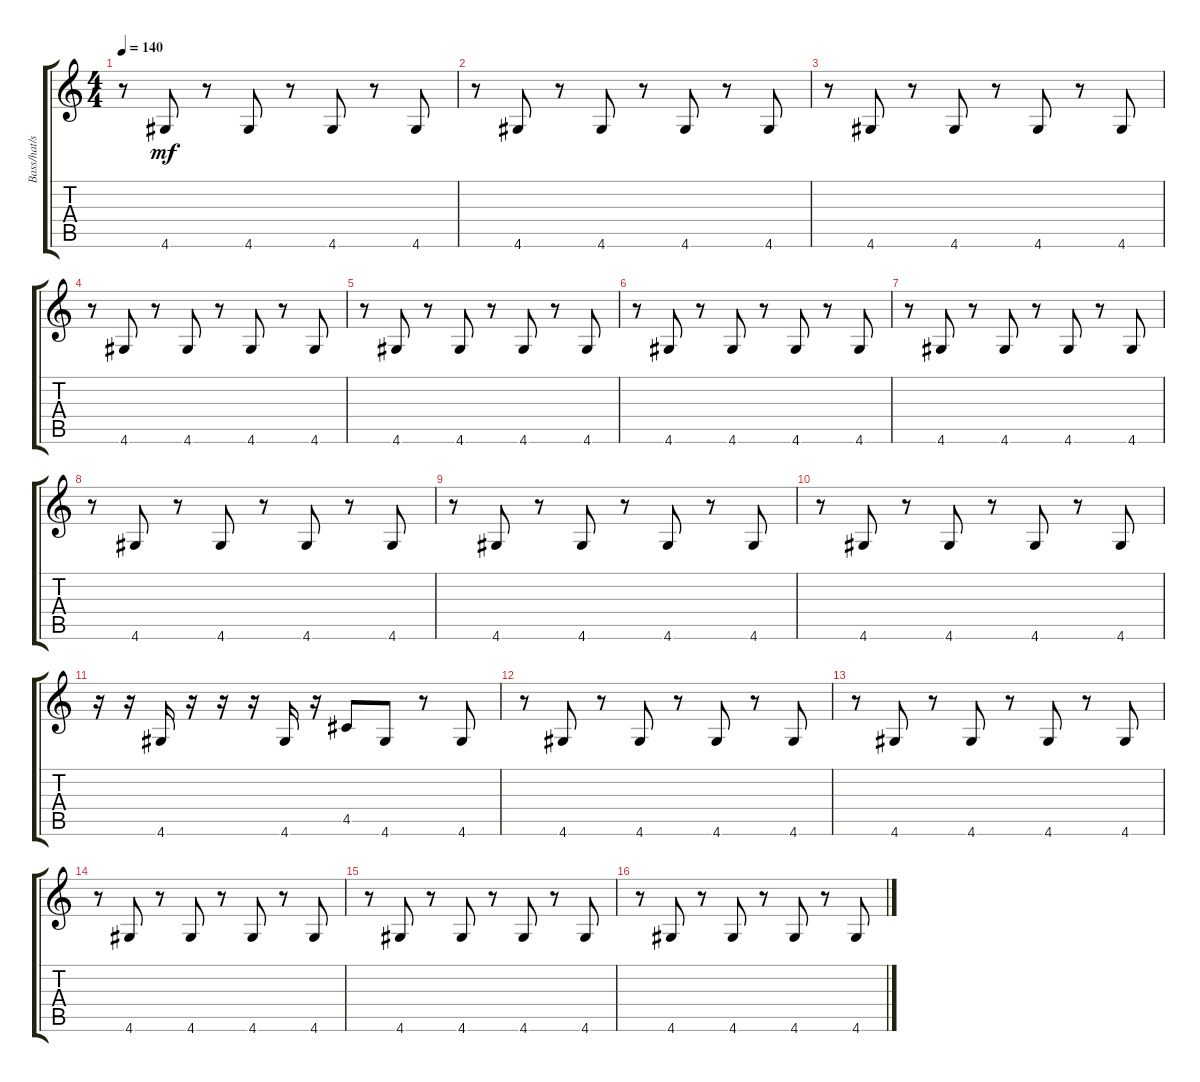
\track ("Bass/hat/snare/cymbal" "Bass/hat/s") {instrument acousticbass}
\staff {score tabs}
\tuning (E4 B3 G3 D3 A2 E2) {hide}
\ts (4 4)
\tempo 140
\clef g2
\ks c
r.8{dy mf} 4.6.8 r.8 4.6.8 r.8 4.6.8 r.8 4.6.8 |
r.8 4.6.8 r.8 4.6.8 r.8 4.6.8 r.8 4.6.8 |
r.8 4.6.8 r.8 4.6.8 r.8 4.6.8 r.8 4.6.8 |
r.8 4.6.8 r.8 4.6.8 r.8 4.6.8 r.8 4.6.8 |
r.8 4.6.8 r.8 4.6.8 r.8 4.6.8 r.8 4.6.8 |
r.8 4.6.8 r.8 4.6.8 r.8 4.6.8 r.8 4.6.8 |
r.8 4.6.8 r.8 4.6.8 r.8 4.6.8 r.8 4.6.8 |
r.8 4.6.8 r.8 4.6.8 r.8 4.6.8 r.8 4.6.8 |
r.8 4.6.8 r.8 4.6.8 r.8 4.6.8 r.8 4.6.8 |
r.8 4.6.8 r.8 4.6.8 r.8 4.6.8 r.8 4.6.8 |
r.16 r.16 4.6.16 r.16 r.16 r.16 4.6.16 r.16 4.5.8 4.6.8 r.8 4.6.8 |
r.8 4.6.8 r.8 4.6.8 r.8 4.6.8 r.8 4.6.8 |
r.8 4.6.8 r.8 4.6.8 r.8 4.6.8 r.8 4.6.8 |
r.8 4.6.8 r.8 4.6.8 r.8 4.6.8 r.8 4.6.8 |
r.8 4.6.8 r.8 4.6.8 r.8 4.6.8 r.8 4.6.8 |
r.8 4.6.8 r.8 4.6.8 r.8 4.6.8 r.8 4.6.8
